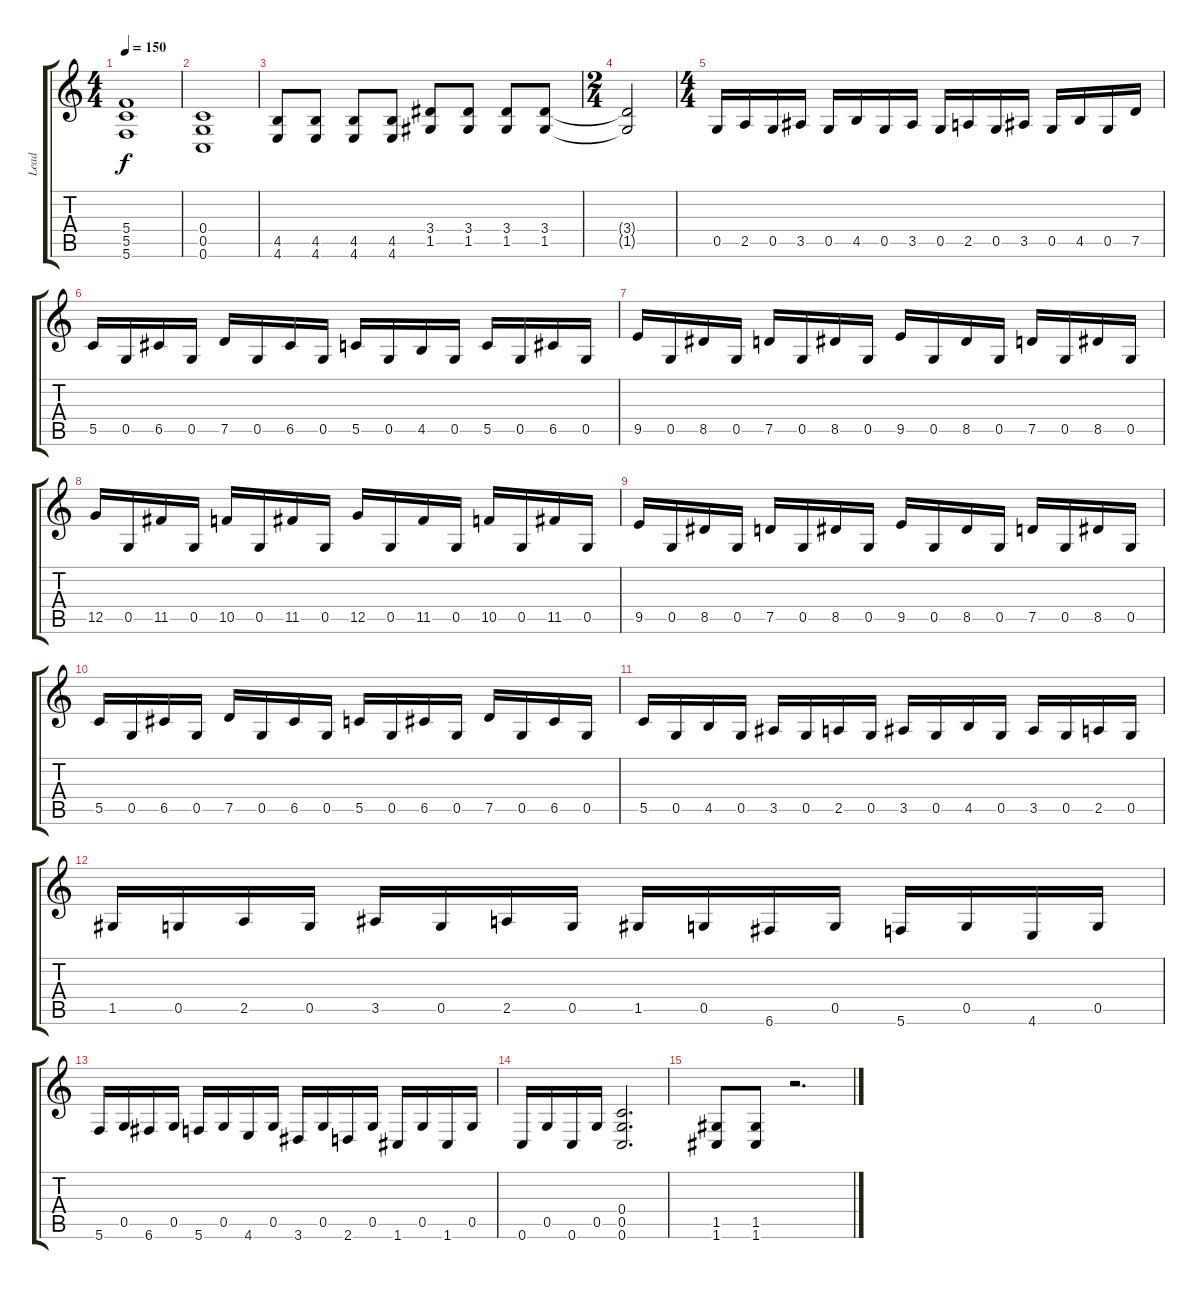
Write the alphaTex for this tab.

\track ("Lead" "Lead") {instrument overdrivenguitar}
\staff {score tabs}
\tuning (D4 A3 F3 C3 G2 C2) {hide}
\ts (4 4)
\tempo 150
\clef g2
\ks c
(5.4 5.5 5.6).1{dy f} |
(0.4 0.5 0.6).1 |
(4.5 4.6).8 (4.5 4.6).8 (4.5 4.6).8 (4.5 4.6).8 (3.4 1.5).8 (3.4 1.5).8 (3.4 1.5).8 (3.4 1.5).8 |
\ts (2 4)
(3.4{t} 1.5{t}).2 |
\ts (4 4)
0.5.16 2.5.16 0.5.16 3.5.16 0.5.16 4.5.16 0.5.16 3.5.16 0.5.16 2.5.16 0.5.16 3.5.16 0.5.16 4.5.16 0.5.16 7.5.16 |
5.5.16 0.5.16 6.5.16 0.5.16 7.5.16 0.5.16 6.5.16 0.5.16 5.5.16 0.5.16 4.5.16 0.5.16 5.5.16 0.5.16 6.5.16 0.5.16 |
9.5.16 0.5.16 8.5.16 0.5.16 7.5.16 0.5.16 8.5.16 0.5.16 9.5.16 0.5.16 8.5.16 0.5.16 7.5.16 0.5.16 8.5.16 0.5.16 |
12.5.16 0.5.16 11.5.16 0.5.16 10.5.16 0.5.16 11.5.16 0.5.16 12.5.16 0.5.16 11.5.16 0.5.16 10.5.16 0.5.16 11.5.16 0.5.16 |
9.5.16 0.5.16 8.5.16 0.5.16 7.5.16 0.5.16 8.5.16 0.5.16 9.5.16 0.5.16 8.5.16 0.5.16 7.5.16 0.5.16 8.5.16 0.5.16 |
5.5.16 0.5.16 6.5.16 0.5.16 7.5.16 0.5.16 6.5.16 0.5.16 5.5.16 0.5.16 6.5.16 0.5.16 7.5.16 0.5.16 6.5.16 0.5.16 |
5.5.16 0.5.16 4.5.16 0.5.16 3.5.16 0.5.16 2.5.16 0.5.16 3.5.16 0.5.16 4.5.16 0.5.16 3.5.16 0.5.16 2.5.16 0.5.16 |
1.5.16 0.5.16 2.5.16 0.5.16 3.5.16 0.5.16 2.5.16 0.5.16 1.5.16 0.5.16 6.6.16 0.5.16 5.6.16 0.5.16 4.6.16 0.5.16 |
5.6.16 0.5.16 6.6.16 0.5.16 5.6.16 0.5.16 4.6.16 0.5.16 3.6.16 0.5.16 2.6.16 0.5.16 1.6.16 0.5.16 1.6.16 0.5.16 |
0.6.16 0.5.16 0.6.16 0.5.16 (0.4 0.5 0.6).2{d} |
(1.5 1.6).8 (1.5 1.6).8 r.2{d}
